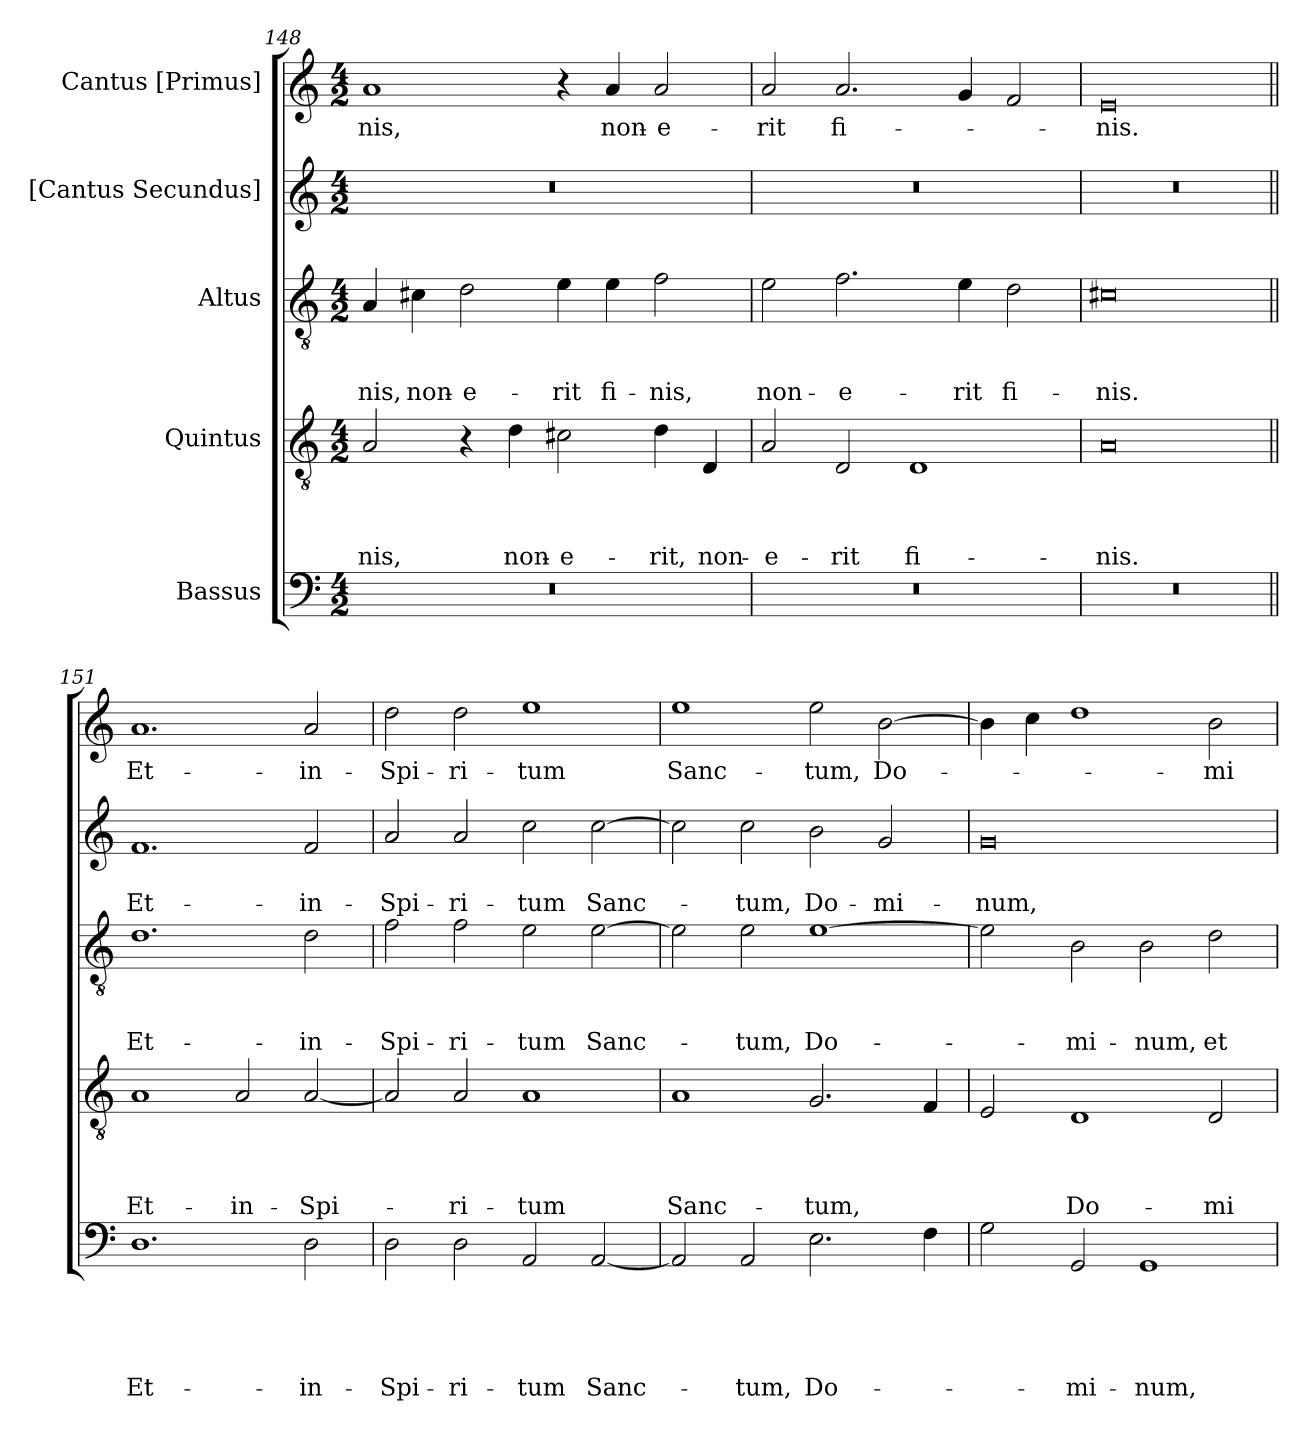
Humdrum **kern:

**kern	**text	**text	**text	**text	**text	**kern	**text	**text	**text	**text	**kern	**text	**text	**text	**kern	**text	**text	**kern	**text
*part5	*part5	*part5	*part5	*part5	*part5	*part4	*part4	*part4	*part4	*part4	*part3	*part3	*part3	*part3	*part2	*part2	*part2	*part1	*part1
*staff5	*staff5	*staff5	*staff5	*staff5	*staff5	*staff4	*staff4	*staff4	*staff4	*staff4	*staff3	*staff3	*staff3	*staff3	*staff2	*staff2	*staff2	*staff1	*staff1
*I"Bassus	*	*	*	*	*	*I"Quintus	*	*	*	*	*I"Altus	*	*	*	*I"[Cantus Secundus]	*	*	*I"Cantus [Primus]	*
*clefF4	*	*	*	*	*	*clefGv2	*	*	*	*	*clefGv2	*	*	*	*clefG2	*	*	*clefG2	*
*k[]	*	*	*	*	*	*k[]	*	*	*	*	*k[]	*	*	*	*k[]	*	*	*k[]	*
*M4/2	*	*	*	*	*	*M4/2	*	*	*	*	*M4/2	*	*	*	*M4/2	*	*	*M4/2	*
=148	=148	=148	=148	=148	=148	=148	=148	=148	=148	=148	=148	=148	=148	=148	=148	=148	=148	=148	=148
0r	.	.	.	.	.	2A/	.	.	.	-nis,	4A/	.	.	-nis,	0r	.	.	1a/	-nis,
.	.	.	.	.	.	.	.	.	.	.	4c#X\	.	.	non-	.	.	.	.	.
.	.	.	.	.	.	4r	.	.	.	.	2d\	.	.	e-	.	.	.	.	.
.	.	.	.	.	.	4d\	.	.	.	non-	.	.	.	.	.	.	.	.	.
.	.	.	.	.	.	2c#X\	.	.	.	e-	4e\	.	.	-rit	.	.	.	4r	.
.	.	.	.	.	.	.	.	.	.	.	4e\	.	.	fi-	.	.	.	4a/	non-
.	.	.	.	.	.	4d\	.	.	.	-rit,	2f\	.	.	-nis,	.	.	.	2a/	e-
.	.	.	.	.	.	4D/	.	.	.	non-	.	.	.	.	.	.	.	.	.
=149	=149	=149	=149	=149	=149	=149	=149	=149	=149	=149	=149	=149	=149	=149	=149	=149	=149	=149	=149
0r	.	.	.	.	.	2A/	.	.	.	e-	2e\	.	.	non-	0r	.	.	2a/	-rit
.	.	.	.	.	.	2D/	.	.	.	-rit	2.f\	.	.	e-	.	.	.	2.a/	fi-
.	.	.	.	.	.	1D/	.	.	.	fi-	.	.	.	.	.	.	.	.	.
.	.	.	.	.	.	.	.	.	.	.	4e\	.	.	-rit	.	.	.	4g/	.
.	.	.	.	.	.	.	.	.	.	.	2d\	.	.	fi-	.	.	.	2f/	.
=150	=150	=150	=150	=150	=150	=150	=150	=150	=150	=150	=150	=150	=150	=150	=150	=150	=150	=150	=150
0r	.	.	.	.	.	0A/	.	.	.	-nis.	0c#X\	.	.	-nis.	0r	.	.	0e/	-nis.
=151||	=151||	=151||	=151||	=151||	=151||	=151||	=151||	=151||	=151||	=151||	=151||	=151||	=151||	=151||	=151||	=151||	=151||	=151||	=151||
1.D\	.	.	.	.	Et-	1A/	.	.	.	Et-	1.d\	.	.	Et-	1.f/	.	Et-	1.a/	Et-
.	.	.	.	.	.	2A/	.	.	.	in-	.	.	.	.	.	.	.	.	.
2D\	.	.	.	.	in-	[2A/	.	.	.	Spi-	2d\	.	.	in-	2f/	.	in-	2a/	in-
=152	=152	=152	=152	=152	=152	=152	=152	=152	=152	=152	=152	=152	=152	=152	=152	=152	=152	=152	=152
2D\	.	.	.	.	Spi-	2A/]	.	.	.	.	2f\	.	.	Spi-	2a/	.	Spi-	2dd\	Spi-
2D\	.	.	.	.	-ri-	2A/	.	.	.	-ri-	2f\	.	.	-ri-	2a/	.	-ri-	2dd\	-ri-
2AA/	.	.	.	.	-tum	1A/	.	.	.	-tum	2e\	.	.	-tum	2cc\	.	-tum	1ee\	-tum
[2AA/	.	.	.	.	Sanc-	.	.	.	.	.	[2e\	.	.	Sanc-	[2cc\	.	Sanc-	.	.
=153	=153	=153	=153	=153	=153	=153	=153	=153	=153	=153	=153	=153	=153	=153	=153	=153	=153	=153	=153
2AA/]	.	.	.	.	.	1A/	.	.	.	Sanc-	2e\]	.	.	.	2cc\]	.	.	1ee\	Sanc-
2AA/	.	.	.	.	-tum,	.	.	.	.	.	2e\	.	.	-tum,	2cc\	.	-tum,	.	.
2.E\	.	.	.	.	Do-	2.G/	.	.	.	-tum,	[1e\	.	.	Do-	2b\	.	Do-	2ee\	-tum,
.	.	.	.	.	.	.	.	.	.	.	.	.	.	.	2g/	.	-mi-	[2b\	Do-
4F\	.	.	.	.	.	4F/	.	.	.	.	.	.	.	.	.	.	.	.	.
=154	=154	=154	=154	=154	=154	=154	=154	=154	=154	=154	=154	=154	=154	=154	=154	=154	=154	=154	=154
2G\	.	.	.	.	.	2E/	.	.	.	.	2e\]	.	.	.	0g/	.	-num,	4b\]	.
.	.	.	.	.	.	.	.	.	.	.	.	.	.	.	.	.	.	4cc\	.
2GG/	.	.	.	.	-mi-	1D/	.	.	.	Do-	2B\	.	.	-mi-	.	.	.	1dd\	.
1GG/	.	.	.	.	-num,	.	.	.	.	.	2B\	.	.	-num,	.	.	.	.	.
.	.	.	.	.	.	2D/	.	.	.	-mi-	2d\	.	.	et-	.	.	.	2b\	-mi-
=	=	=	=	=	=	=	=	=	=	=	=	=	=	=	=	=	=	=	=
*-	*-	*-	*-	*-	*-	*-	*-	*-	*-	*-	*-	*-	*-	*-	*-	*-	*-	*-	*-
